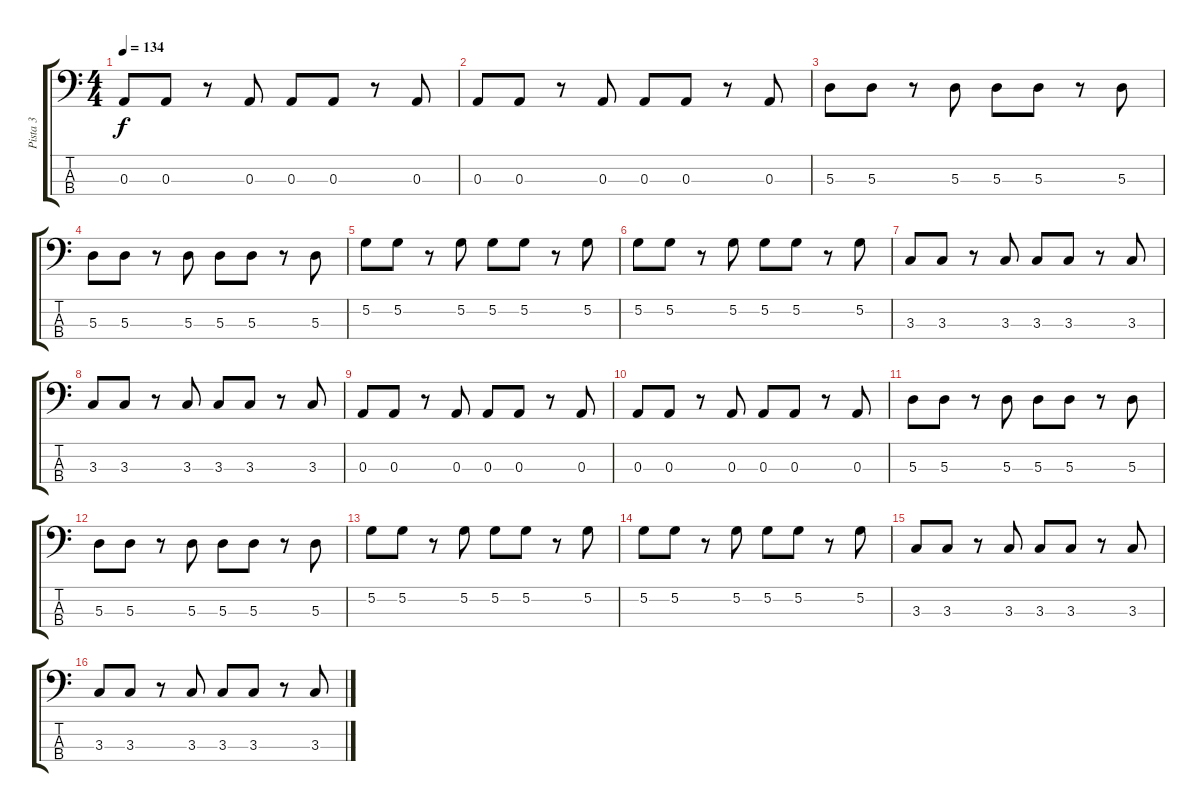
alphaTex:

\track ("Pista 3" "Pista 3") {instrument electricbasspick}
\staff {score tabs}
\tuning (G2 D2 A1 E1) {hide}
\ts (4 4)
\tempo 134
\clef f4
\ks c
0.3.8{dy f} 0.3.8 r.8 0.3.8 0.3.8 0.3.8 r.8 0.3.8 |
0.3.8 0.3.8 r.8 0.3.8 0.3.8 0.3.8 r.8 0.3.8 |
5.3.8 5.3.8 r.8 5.3.8 5.3.8 5.3.8 r.8 5.3.8 |
5.3.8 5.3.8 r.8 5.3.8 5.3.8 5.3.8 r.8 5.3.8 |
5.2.8 5.2.8 r.8 5.2.8 5.2.8 5.2.8 r.8 5.2.8 |
5.2.8 5.2.8 r.8 5.2.8 5.2.8 5.2.8 r.8 5.2.8 |
3.3.8 3.3.8 r.8 3.3.8 3.3.8 3.3.8 r.8 3.3.8 |
3.3.8 3.3.8 r.8 3.3.8 3.3.8 3.3.8 r.8 3.3.8 |
0.3.8 0.3.8 r.8 0.3.8 0.3.8 0.3.8 r.8 0.3.8 |
0.3.8 0.3.8 r.8 0.3.8 0.3.8 0.3.8 r.8 0.3.8 |
5.3.8 5.3.8 r.8 5.3.8 5.3.8 5.3.8 r.8 5.3.8 |
5.3.8 5.3.8 r.8 5.3.8 5.3.8 5.3.8 r.8 5.3.8 |
5.2.8 5.2.8 r.8 5.2.8 5.2.8 5.2.8 r.8 5.2.8 |
5.2.8 5.2.8 r.8 5.2.8 5.2.8 5.2.8 r.8 5.2.8 |
3.3.8 3.3.8 r.8 3.3.8 3.3.8 3.3.8 r.8 3.3.8 |
3.3.8 3.3.8 r.8 3.3.8 3.3.8 3.3.8 r.8 3.3.8
